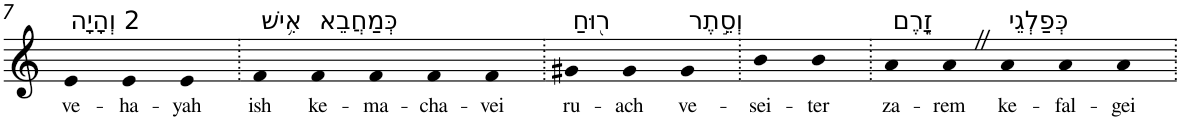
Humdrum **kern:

**kern	**text
*part1	*part1
*staff1	*staff1
*I"Piano	*
*I'Pno	*
!!LO:PB:g=z
*clefG2	*
*k[]	*
=7	=7
!LO:TX:a:t=2 וְהָיָה	!
!	!LO:LY:b
4e	ve-
!	!LO:LY:b
4e	-ha-
!	!LO:LY:b
4e	-yah
=8.	=8.
!LO:TX:a:t=אִ֥ישׁ	!
!	!LO:LY:b
4f	ish
!LO:TX:a:t=כְּמַחֲבֵא	!
!	!LO:LY:b
4f	ke-
!	!LO:LY:b
4f	-ma-
!	!LO:LY:b
4f	-cha-
!	!LO:LY:b
4f	-vei
=9.	=9.
!LO:TX:a:t=ר֖וּחַ	!
!	!LO:LY:b
4g#X	ru-
!	!LO:LY:b
4g#	-ach
!LO:TX:a:t=וְסֵ֣תֶר	!
!	!LO:LY:b
4g#	ve-
=10.	=10.
!	!LO:LY:b
4b	-sei-
!	!LO:LY:b
4b	-ter
=11.	=11.
!LO:TX:a:t=זָ֑רֶם	!
!	!LO:LY:b
4a	za-
!	!LO:LY:b
4aZ	-rem
!LO:TX:a:t=כְּפַלְגֵי	!
!	!LO:LY:b
4a	ke-
!	!LO:LY:b
4a	-fal-
!	!LO:LY:b
4a	-gei
=.	=.
*-	*-
